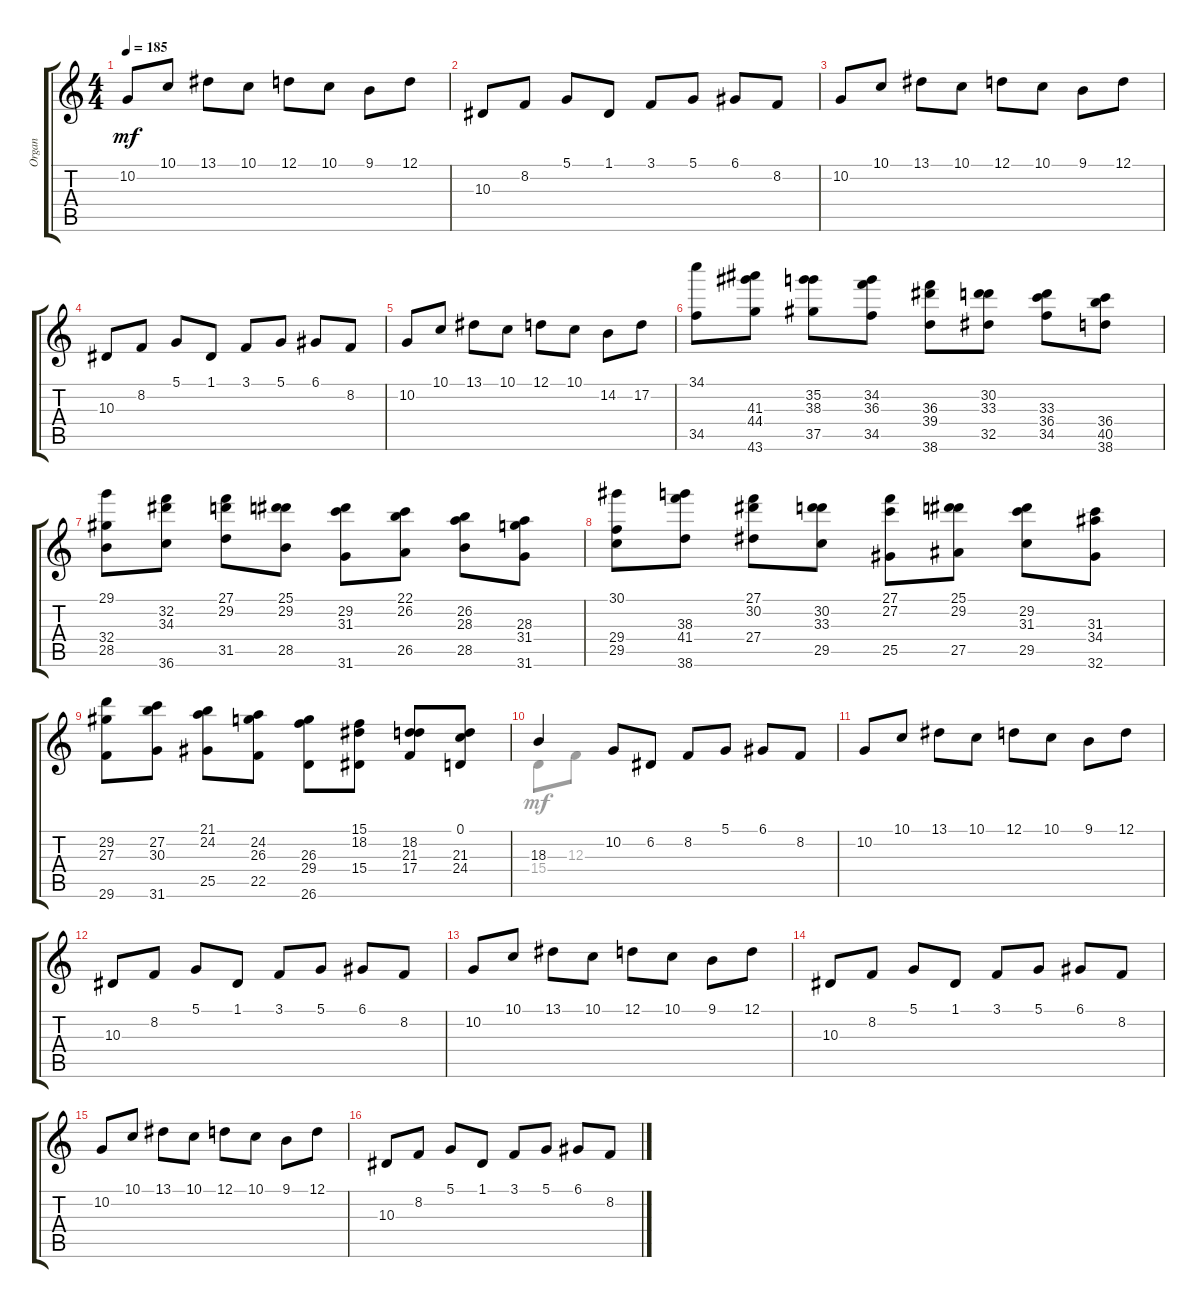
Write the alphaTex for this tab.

\track ("Organ" "Organ") {instrument rockorgan}
\staff {score tabs}
\tuning (D4 A3 F3 C3 G2 C2) {hide}
\voice
\ts (4 4)
\tempo 185
\clef g2
\ks aminor
10.2.8{dy mf} 10.1.8 13.1.8 10.1.8 12.1.8 10.1.8 9.1.8 12.1.8 |
10.3.8 8.2.8 5.1.8 1.1.8 3.1.8 5.1.8 6.1.8 8.2.8 |
10.2.8 10.1.8 13.1.8 10.1.8 12.1.8 10.1.8 9.1.8 12.1.8 |
10.3.8 8.2.8 5.1.8 1.1.8 3.1.8 5.1.8 6.1.8 8.2.8 |
10.2.8 10.1.8 13.1.8 10.1.8 12.1.8 10.1.8 14.2.8 17.2.8 |
(34.1 34.5).8 (41.3 44.4 43.6).8 (35.2 38.3 37.5).8 (34.2 36.3 34.5).8 (36.3 39.4 38.6).8 (30.2 33.3 32.5).8 (33.3 36.4 34.5).8 (36.4 40.5 38.6).8 |
(29.1 32.4 28.5).8 (32.2 34.3 36.6).8 (27.1 29.2 31.5).8 (25.1 29.2 28.5).8 (29.2 31.3 31.6).8 (22.1 26.2 26.5).8 (26.2 28.3 28.5).8 (28.3 31.4 31.6).8 |
(30.1 29.4 29.5).8 (38.3 41.4 38.6).8 (27.1 30.2 27.4).8 (30.2 33.3 29.5).8 (27.1 27.2 25.5).8 (25.1 29.2 27.5).8 (29.2 31.3 29.5).8 (31.3 34.4 32.6).8 |
(29.2 27.3 29.6).8 (27.2 30.3 31.6).8 (21.1 24.2 25.5).8 (24.2 26.3 22.5).8 (26.3 29.4 26.6).8 (15.1 18.2 15.4).8 (18.2 21.3 17.4).8 (0.1 21.3 24.4).8 |
18.3.4 10.2.8 6.2.8 8.2.8 5.1.8 6.1.8 8.2.8 |
10.2.8 10.1.8 13.1.8 10.1.8 12.1.8 10.1.8 9.1.8 12.1.8 |
10.3.8 8.2.8 5.1.8 1.1.8 3.1.8 5.1.8 6.1.8 8.2.8 |
10.2.8 10.1.8 13.1.8 10.1.8 12.1.8 10.1.8 9.1.8 12.1.8 |
10.3.8 8.2.8 5.1.8 1.1.8 3.1.8 5.1.8 6.1.8 8.2.8 |
10.2.8 10.1.8 13.1.8 10.1.8 12.1.8 10.1.8 9.1.8 12.1.8 |
10.3.8 8.2.8 5.1.8 1.1.8 3.1.8 5.1.8 6.1.8 8.2.8
\voice
\clef g2
\ottava regular
\simile none
\ks aminor
|
|
|
|
|
|
|
|
|
15.4.8 12.3.8 |
|
|
|
|
|
